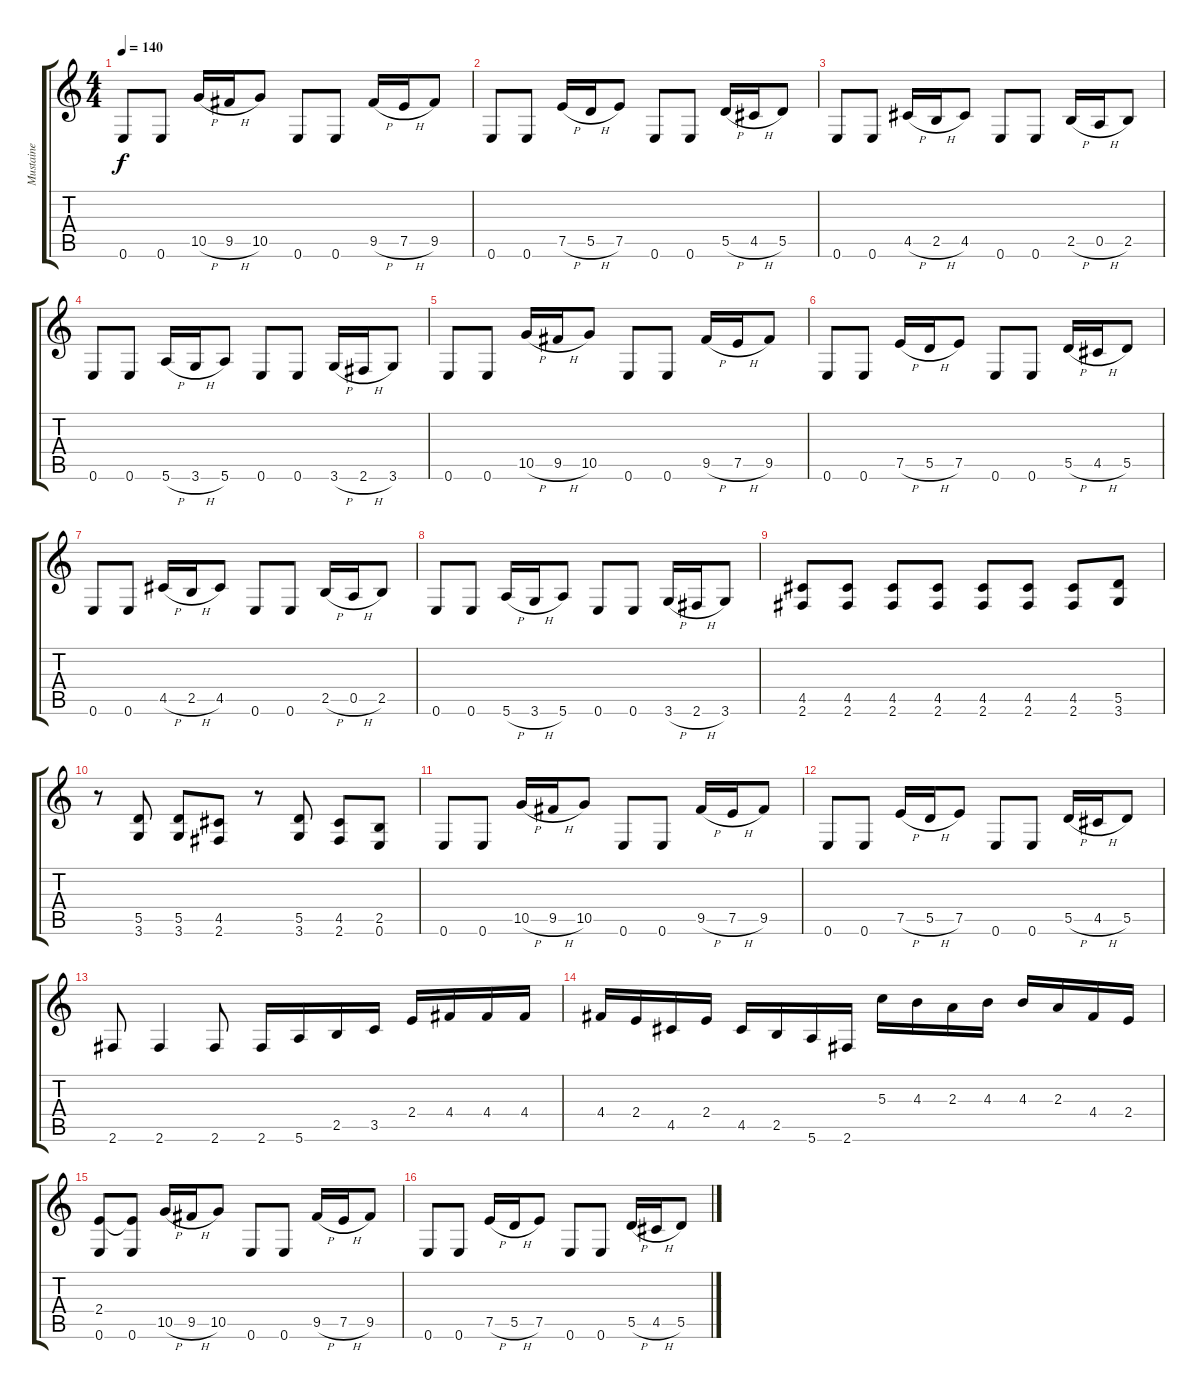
\track ("Mustaine" "Mustaine") {instrument distortionguitar}
\staff {score tabs}
\tuning (E4 B3 G3 D3 A2 E2) {hide}
\ts (4 4)
\tempo 140
\clef g2
\ks c
0.6.8{dy f} 0.6.8 10.5{h}.16 9.5{h}.16 10.5.8 0.6.8 0.6.8 9.5{h}.16 7.5{h}.16 9.5.8 |
0.6.8 0.6.8 7.5{h}.16 5.5{h}.16 7.5.8 0.6.8 0.6.8 5.5{h}.16 4.5{h}.16 5.5.8 |
0.6.8 0.6.8 4.5{h}.16 2.5{h}.16 4.5.8 0.6.8 0.6.8 2.5{h}.16 0.5{h}.16 2.5.8 |
0.6.8 0.6.8 5.6{h}.16 3.6{h}.16 5.6.8 0.6.8 0.6.8 3.6{h}.16 2.6{h}.16 3.6.8 |
0.6.8{volume 16} 0.6.8 10.5{h}.16 9.5{h}.16 10.5.8 0.6.8 0.6.8 9.5{h}.16 7.5{h}.16 9.5.8 |
0.6.8 0.6.8 7.5{h}.16 5.5{h}.16 7.5.8 0.6.8 0.6.8 5.5{h}.16 4.5{h}.16 5.5.8 |
0.6.8 0.6.8 4.5{h}.16 2.5{h}.16 4.5.8 0.6.8 0.6.8 2.5{h}.16 0.5{h}.16 2.5.8 |
0.6.8 0.6.8 5.6{h}.16 3.6{h}.16 5.6.8 0.6.8 0.6.8 3.6{h}.16 2.6{h}.16 3.6.8 |
(4.5 2.6).8 (4.5 2.6).8 (4.5 2.6).8 (4.5 2.6).8 (4.5 2.6).8 (4.5 2.6).8 (4.5 2.6).8 (5.5 3.6).8 |
r.8 (5.5 3.6).8 (5.5 3.6).8 (4.5 2.6).8 r.8 (5.5 3.6).8 (4.5 2.6).8 (2.5 0.6).8 |
0.6.8 0.6.8 10.5{h}.16 9.5{h}.16 10.5.8 0.6.8 0.6.8 9.5{h}.16 7.5{h}.16 9.5.8 |
0.6.8 0.6.8 7.5{h}.16 5.5{h}.16 7.5.8 0.6.8 0.6.8 5.5{h}.16 4.5{h}.16 5.5.8 |
2.6.8{volume 16} 2.6.4 2.6.8 2.6.16 5.6.16 2.5.16 3.5.16 2.4.16 4.4.16 4.4.16 4.4.16 |
4.4.16 2.4.16 4.5.16 2.4.16 4.5.16 2.5.16 5.6.16 2.6.16 5.3.16 4.3.16 2.3.16 4.3.16 4.3.16 2.3.16 4.4.16 2.4.16 |
(2.4 0.6).8 (2.4{t} 0.6).8 10.5{h}.16 9.5{h}.16 10.5.8 0.6.8 0.6.8 9.5{h}.16 7.5{h}.16 9.5.8 |
0.6.8 0.6.8 7.5{h}.16 5.5{h}.16 7.5.8 0.6.8 0.6.8 5.5{h}.16 4.5{h}.16 5.5.8
